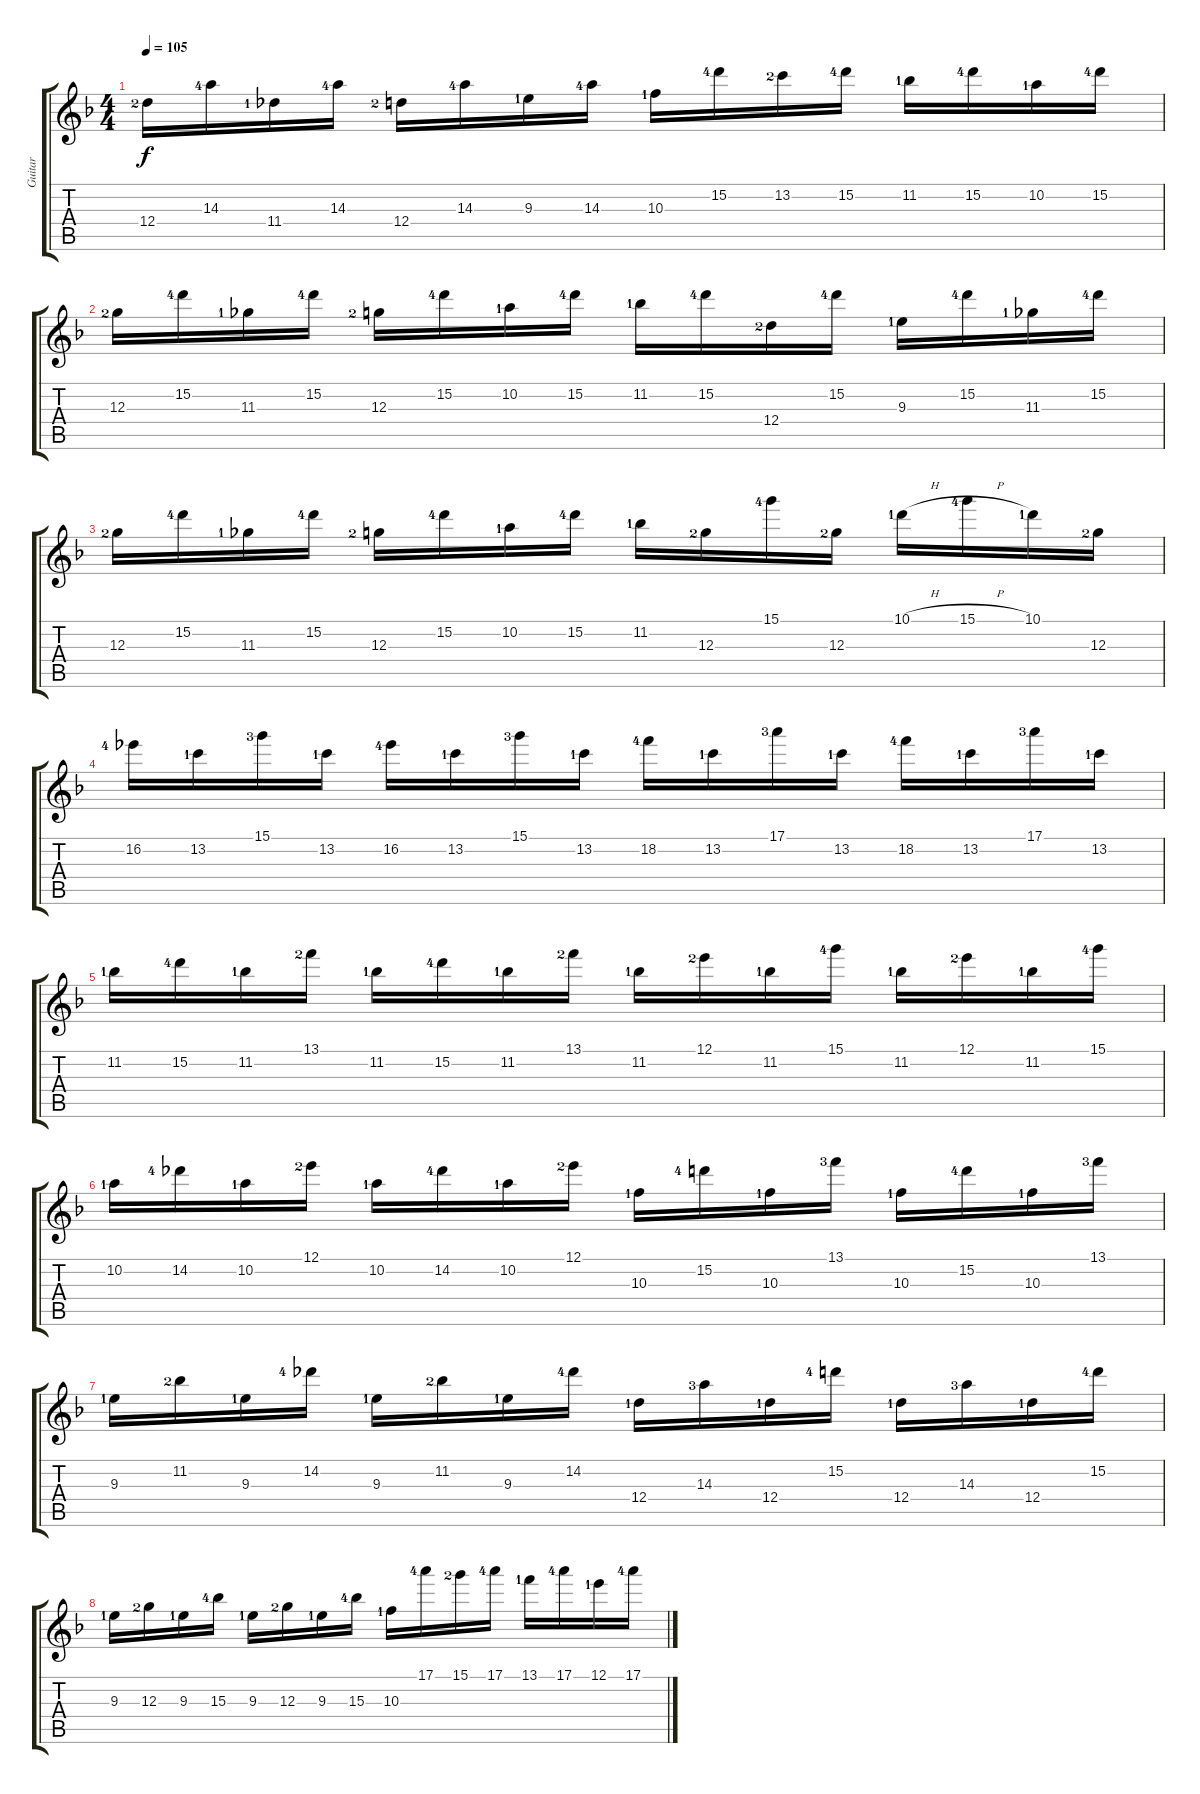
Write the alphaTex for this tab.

\track ("Guitar" "Guitar") {instrument electricguitarclean}
\staff {score tabs}
\tuning (E4 B3 G3 D3 A2 E2) {hide}
\ts (4 4)
\tempo 105
\clef g2
\ks f
12.4{lf 3}.16{dy f} 14.3{lf 5}.16 11.4{lf 2}.16 14.3{lf 5}.16 12.4{lf 3}.16 14.3{lf 5}.16 9.3{lf 2}.16 14.3{lf 5}.16 10.3{lf 2}.16 15.2{lf 5}.16 13.2{lf 3}.16 15.2{lf 5}.16 11.2{lf 2}.16 15.2{lf 5}.16 10.2{lf 2}.16 15.2{lf 5}.16 |
12.3{lf 3}.16 15.2{lf 5}.16 11.3{lf 2}.16 15.2{lf 5}.16 12.3{lf 3}.16 15.2{lf 5}.16 10.2{lf 2}.16 15.2{lf 5}.16 11.2{lf 2}.16 15.2{lf 5}.16 12.4{lf 3}.16 15.2{lf 5}.16 9.3{lf 2}.16 15.2{lf 5}.16 11.3{lf 2}.16 15.2{lf 5}.16 |
12.3{lf 3}.16 15.2{lf 5}.16 11.3{lf 2}.16 15.2{lf 5}.16 12.3{lf 3}.16 15.2{lf 5}.16 10.2{lf 2}.16 15.2{lf 5}.16 11.2{lf 2}.16 12.3{lf 3}.16 15.1{lf 5}.16 12.3{lf 3}.16 10.1{h lf 2}.16 15.1{h lf 5}.16 10.1{lf 2}.16 12.3{lf 3}.16 |
16.2{lf 5}.16 13.2{lf 2}.16 15.1{lf 4}.16 13.2{lf 2}.16 16.2{lf 5}.16 13.2{lf 2}.16 15.1{lf 4}.16 13.2{lf 2}.16 18.2{lf 5}.16 13.2{lf 2}.16 17.1{lf 4}.16 13.2{lf 2}.16 18.2{lf 5}.16 13.2{lf 2}.16 17.1{lf 4}.16 13.2{lf 2}.16 |
11.2{lf 2}.16 15.2{lf 5}.16 11.2{lf 2}.16 13.1{lf 3}.16 11.2{lf 2}.16 15.2{lf 5}.16 11.2{lf 2}.16 13.1{lf 3}.16 11.2{lf 2}.16 12.1{lf 3}.16 11.2{lf 2}.16 15.1{lf 5}.16 11.2{lf 2}.16 12.1{lf 3}.16 11.2{lf 2}.16 15.1{lf 5}.16 |
10.2{lf 2}.16 14.2{lf 5}.16 10.2{lf 2}.16 12.1{lf 3}.16 10.2{lf 2}.16 14.2{lf 5}.16 10.2{lf 2}.16 12.1{lf 3}.16 10.3{lf 2}.16 15.2{lf 5}.16 10.3{lf 2}.16 13.1{lf 4}.16 10.3{lf 2}.16 15.2{lf 5}.16 10.3{lf 2}.16 13.1{lf 4}.16 |
9.3{lf 2}.16 11.2{lf 3}.16 9.3{lf 2}.16 14.2{lf 5}.16 9.3{lf 2}.16 11.2{lf 3}.16 9.3{lf 2}.16 14.2{lf 5}.16 12.4{lf 2}.16 14.3{lf 4}.16 12.4{lf 2}.16 15.2{lf 5}.16 12.4{lf 2}.16 14.3{lf 4}.16 12.4{lf 2}.16 15.2{lf 5}.16 |
9.3{lf 2}.16 12.3{lf 3}.16 9.3{lf 2}.16 15.3{lf 5}.16 9.3{lf 2}.16 12.3{lf 3}.16 9.3{lf 2}.16 15.3{lf 5}.16 10.3{lf 2}.16 17.1{lf 5}.16 15.1{lf 3}.16 17.1{lf 5}.16 13.1{lf 2}.16 17.1{lf 5}.16 12.1{lf 2}.16 17.1{lf 5}.16
